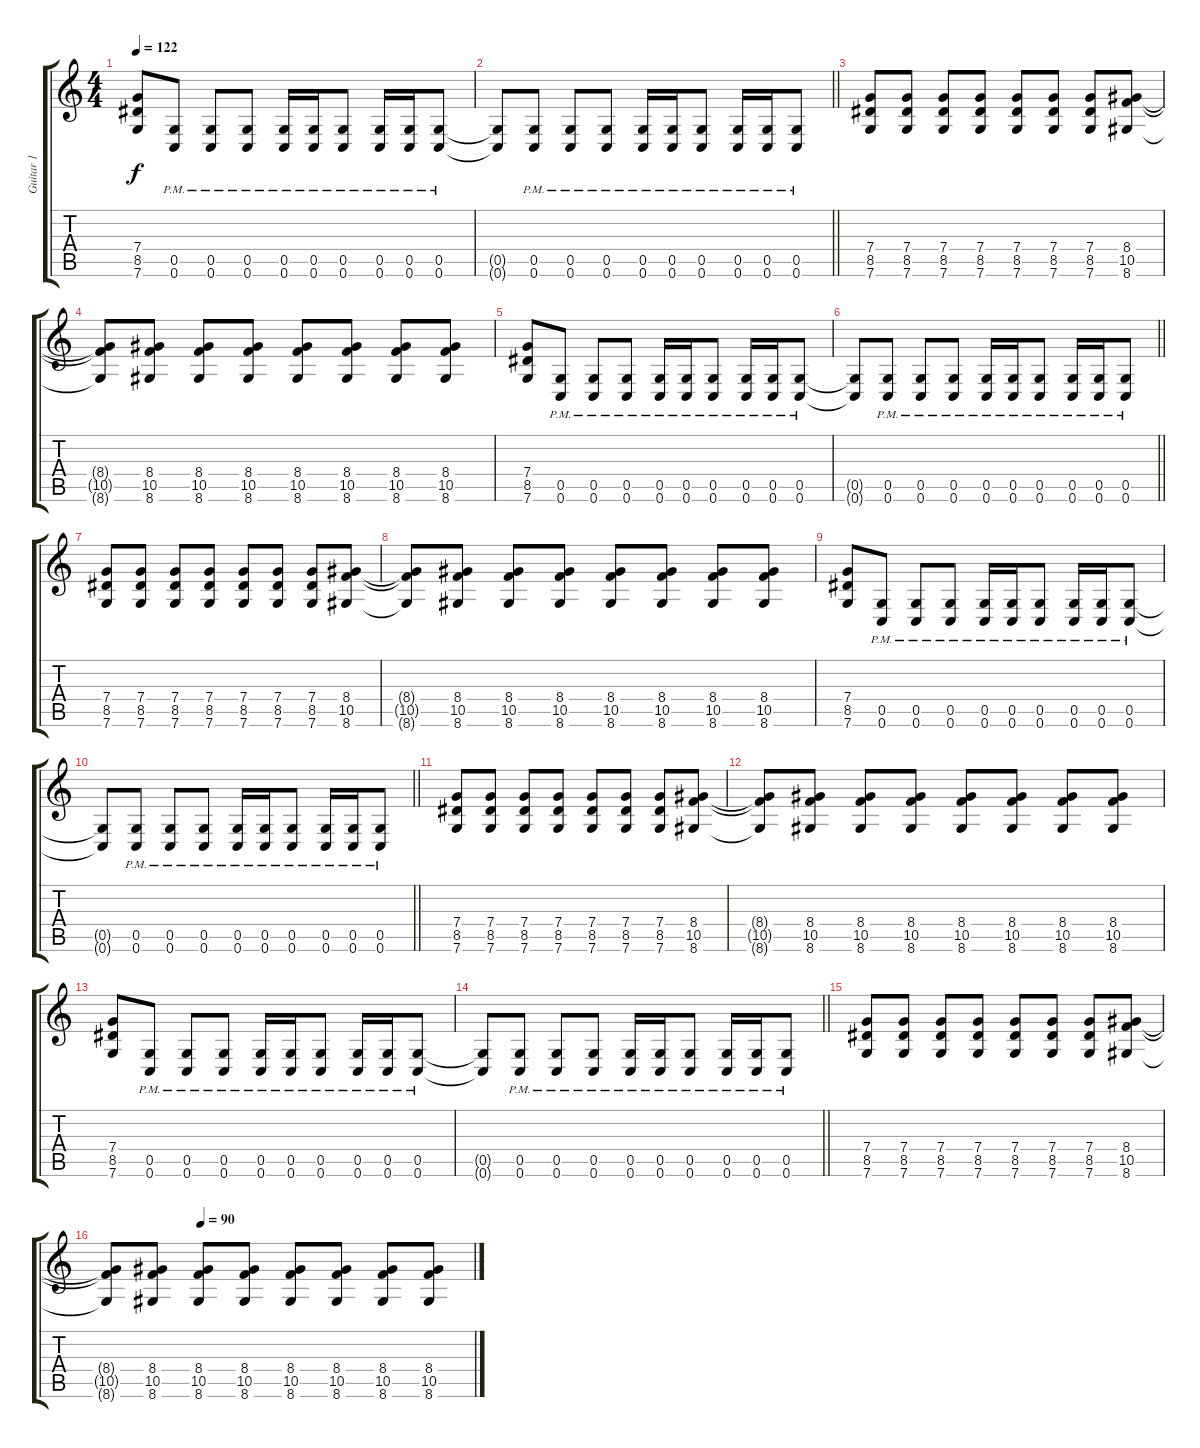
\track ("Guitar 1" "Guitar 1") {instrument distortionguitar}
\staff {score tabs}
\tuning (D4 A3 F3 C3 G2 C2) {hide}
\ts (4 4)
\tempo 122
\clef g2
\ks c
(7.4 8.5 7.6).8{dy f} (0.5{pm} 0.6{pm}).8 (0.5{pm} 0.6{pm}).8 (0.5{pm} 0.6{pm}).8 (0.5{pm} 0.6{pm}).16 (0.5{pm} 0.6{pm}).16 (0.5{pm} 0.6{pm}).8 (0.5{pm} 0.6{pm}).16 (0.5{pm} 0.6{pm}).16 (0.5{pm} 0.6{pm}).8 |
\barLineRight lightlight
(0.5{t} 0.6{t}).8 (0.5{pm} 0.6{pm}).8 (0.5{pm} 0.6{pm}).8 (0.5{pm} 0.6{pm}).8 (0.5{pm} 0.6{pm}).16 (0.5{pm} 0.6{pm}).16 (0.5{pm} 0.6{pm}).8 (0.5{pm} 0.6{pm}).16 (0.5{pm} 0.6{pm}).16 (0.5{pm} 0.6{pm}).8 |
(7.4 8.5 7.6).8 (7.4 8.5 7.6).8 (7.4 8.5 7.6).8 (7.4 8.5 7.6).8 (7.4 8.5 7.6).8 (7.4 8.5 7.6).8 (7.4 8.5 7.6).8 (8.4 10.5 8.6).8 |
(8.4{t} 10.5{t} 8.6{t}).8 (8.4 10.5 8.6).8 (8.4 10.5 8.6).8 (8.4 10.5 8.6).8 (8.4 10.5 8.6).8 (8.4 10.5 8.6).8 (8.4 10.5 8.6).8 (8.4 10.5 8.6).8 |
(7.4 8.5 7.6).8 (0.5{pm} 0.6{pm}).8 (0.5{pm} 0.6{pm}).8 (0.5{pm} 0.6{pm}).8 (0.5{pm} 0.6{pm}).16 (0.5{pm} 0.6{pm}).16 (0.5{pm} 0.6{pm}).8 (0.5{pm} 0.6{pm}).16 (0.5{pm} 0.6{pm}).16 (0.5{pm} 0.6{pm}).8 |
\barLineRight lightlight
(0.5{t} 0.6{t}).8 (0.5{pm} 0.6{pm}).8 (0.5{pm} 0.6{pm}).8 (0.5{pm} 0.6{pm}).8 (0.5{pm} 0.6{pm}).16 (0.5{pm} 0.6{pm}).16 (0.5{pm} 0.6{pm}).8 (0.5{pm} 0.6{pm}).16 (0.5{pm} 0.6{pm}).16 (0.5{pm} 0.6{pm}).8 |
(7.4 8.5 7.6).8 (7.4 8.5 7.6).8 (7.4 8.5 7.6).8 (7.4 8.5 7.6).8 (7.4 8.5 7.6).8 (7.4 8.5 7.6).8 (7.4 8.5 7.6).8 (8.4 10.5 8.6).8 |
(8.4{t} 10.5{t} 8.6{t}).8 (8.4 10.5 8.6).8 (8.4 10.5 8.6).8 (8.4 10.5 8.6).8 (8.4 10.5 8.6).8 (8.4 10.5 8.6).8 (8.4 10.5 8.6).8 (8.4 10.5 8.6).8 |
(7.4 8.5 7.6).8 (0.5{pm} 0.6{pm}).8 (0.5{pm} 0.6{pm}).8 (0.5{pm} 0.6{pm}).8 (0.5{pm} 0.6{pm}).16 (0.5{pm} 0.6{pm}).16 (0.5{pm} 0.6{pm}).8 (0.5{pm} 0.6{pm}).16 (0.5{pm} 0.6{pm}).16 (0.5{pm} 0.6{pm}).8 |
\barLineRight lightlight
(0.5{t} 0.6{t}).8 (0.5{pm} 0.6{pm}).8 (0.5{pm} 0.6{pm}).8 (0.5{pm} 0.6{pm}).8 (0.5{pm} 0.6{pm}).16 (0.5{pm} 0.6{pm}).16 (0.5{pm} 0.6{pm}).8 (0.5{pm} 0.6{pm}).16 (0.5{pm} 0.6{pm}).16 (0.5{pm} 0.6{pm}).8 |
(7.4 8.5 7.6).8 (7.4 8.5 7.6).8 (7.4 8.5 7.6).8 (7.4 8.5 7.6).8 (7.4 8.5 7.6).8 (7.4 8.5 7.6).8 (7.4 8.5 7.6).8 (8.4 10.5 8.6).8 |
(8.4{t} 10.5{t} 8.6{t}).8 (8.4 10.5 8.6).8 (8.4 10.5 8.6).8 (8.4 10.5 8.6).8 (8.4 10.5 8.6).8 (8.4 10.5 8.6).8 (8.4 10.5 8.6).8 (8.4 10.5 8.6).8 |
(7.4 8.5 7.6).8 (0.5{pm} 0.6{pm}).8 (0.5{pm} 0.6{pm}).8 (0.5{pm} 0.6{pm}).8 (0.5{pm} 0.6{pm}).16 (0.5{pm} 0.6{pm}).16 (0.5{pm} 0.6{pm}).8 (0.5{pm} 0.6{pm}).16 (0.5{pm} 0.6{pm}).16 (0.5{pm} 0.6{pm}).8 |
\barLineRight lightlight
(0.5{t} 0.6{t}).8 (0.5{pm} 0.6{pm}).8 (0.5{pm} 0.6{pm}).8 (0.5{pm} 0.6{pm}).8 (0.5{pm} 0.6{pm}).16 (0.5{pm} 0.6{pm}).16 (0.5{pm} 0.6{pm}).8 (0.5{pm} 0.6{pm}).16 (0.5{pm} 0.6{pm}).16 (0.5{pm} 0.6{pm}).8 |
(7.4 8.5 7.6).8 (7.4 8.5 7.6).8 (7.4 8.5 7.6).8 (7.4 8.5 7.6).8 (7.4 8.5 7.6).8 (7.4 8.5 7.6).8 (7.4 8.5 7.6).8 (8.4 10.5 8.6).8 |
\tempo (90 0.25)
(8.4{t} 10.5{t} 8.6{t}).8 (8.4 10.5 8.6).8 (8.4 10.5 8.6).8 (8.4 10.5 8.6).8 (8.4 10.5 8.6).8 (8.4 10.5 8.6).8 (8.4 10.5 8.6).8 (8.4 10.5 8.6).8
